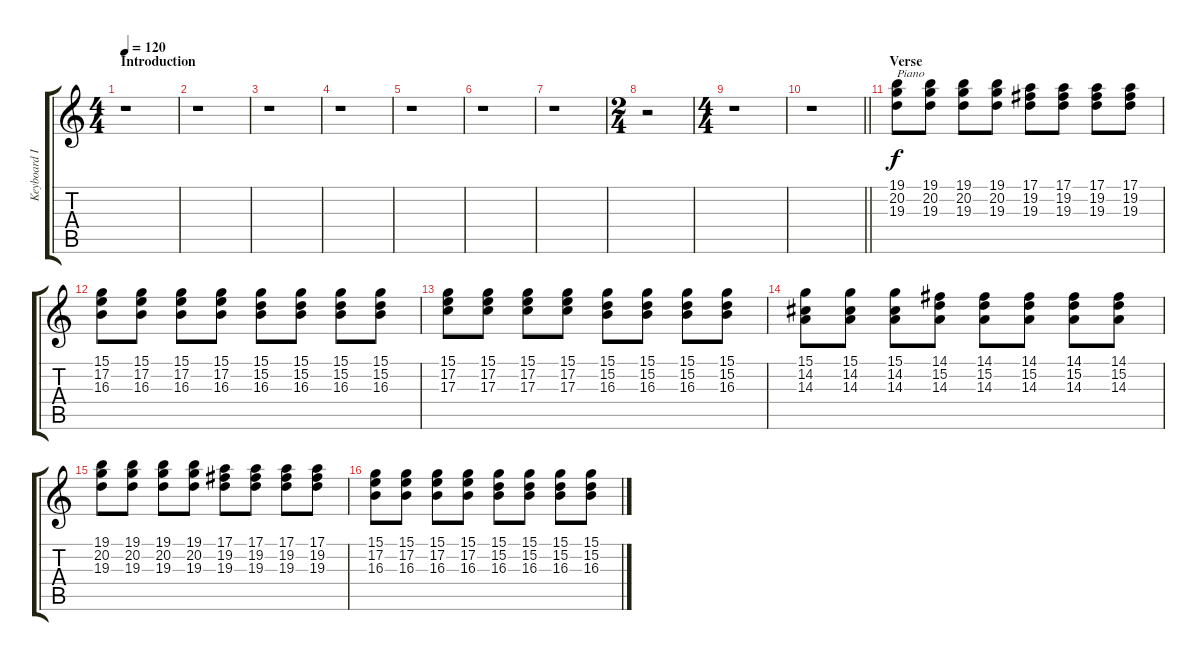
\track ("Keyboard II" "Keyboard I") {instrument electricpiano2}
\staff {score tabs}
\tuning (E4 B3 G3 D3 A2 E2) {hide}
\ts (4 4)
\section ("" "Introduction")
\tempo 120
\clef g2
\ks c
r.1{dy f instrument electricpiano2} |
r.1 |
r.1 |
r.1 |
r.1 |
r.1 |
r.1 |
\ts (2 4)
r.2 |
\ts (4 4)
r.1 |
\barLineRight lightlight
r.1 |
\section ("" "Verse")
(19.1 20.2 19.3).8{txt "Piano" volume 11 instrument brightacousticpiano} (19.1 20.2 19.3).8 (19.1 20.2 19.3).8 (19.1 20.2 19.3).8 (17.1 19.2 19.3).8 (17.1 19.2 19.3).8 (17.1 19.2 19.3).8 (17.1 19.2 19.3).8 |
(15.1 17.2 16.3).8 (15.1 17.2 16.3).8 (15.1 17.2 16.3).8 (15.1 17.2 16.3).8 (15.1 15.2 16.3).8 (15.1 15.2 16.3).8 (15.1 15.2 16.3).8 (15.1 15.2 16.3).8 |
(15.1 17.2 17.3).8 (15.1 17.2 17.3).8 (15.1 17.2 17.3).8 (15.1 17.2 17.3).8 (15.1 15.2 16.3).8 (15.1 15.2 16.3).8 (15.1 15.2 16.3).8 (15.1 15.2 16.3).8 |
(15.1 14.2 14.3).8 (15.1 14.2 14.3).8 (15.1 14.2 14.3).8 (14.1 15.2 14.3).8 (14.1 15.2 14.3).8 (14.1 15.2 14.3).8 (14.1 15.2 14.3).8 (14.1 15.2 14.3).8 |
(19.1 20.2 19.3).8 (19.1 20.2 19.3).8 (19.1 20.2 19.3).8 (19.1 20.2 19.3).8 (17.1 19.2 19.3).8 (17.1 19.2 19.3).8 (17.1 19.2 19.3).8 (17.1 19.2 19.3).8 |
(15.1 17.2 16.3).8 (15.1 17.2 16.3).8 (15.1 17.2 16.3).8 (15.1 17.2 16.3).8 (15.1 15.2 16.3).8 (15.1 15.2 16.3).8 (15.1 15.2 16.3).8 (15.1 15.2 16.3).8
